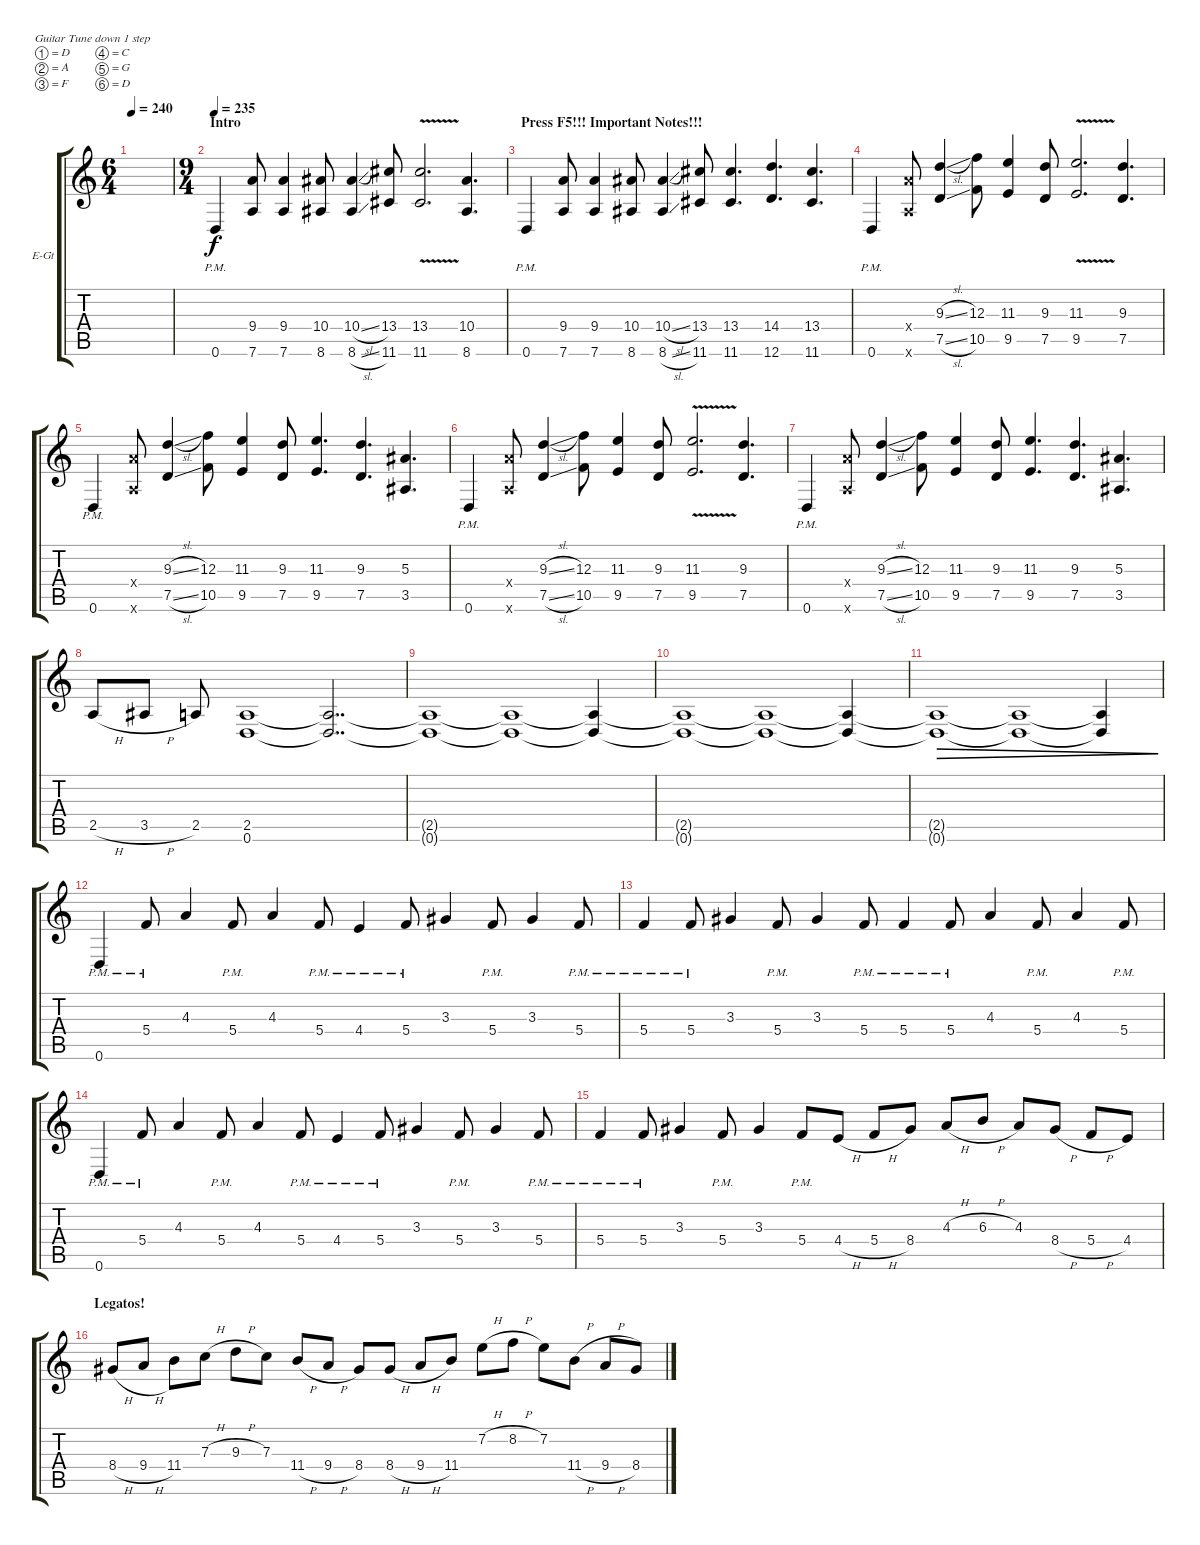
\defaultSystemsLayout 4
\bracketExtendMode groupsimilarinstruments
\firstSystemTrackNameOrientation horizontal
\otherSystemsTrackNameOrientation horizontal
\track ("Mathieu" "E-Gt") {instrument distortionguitar}
\staff {score tabs}
\tuning (D4 A3 F3 C3 G2 D2)
\ts (6 4)
\tempo 240
\clef g2
\ks c
|
\ts (9 4)
\section ("" "Intro")
\tempo 235
0.6{pm}.4 (7.6 9.4).8 (7.6 9.4).4 (8.6 10.4).8 (8.6{sl} 10.4{sl}).4 (11.6 13.4).8 (11.6{v} 13.4{v}).2{d} (8.6 10.4).4{d} |
\section ("" "Press F5!!! Important Notes!!!")
0.6{pm}.4 (7.6 9.4).8 (7.6 9.4).4 (8.6 10.4).8 (8.6{sl} 10.4{sl}).4 (11.6 13.4).8 (11.6 13.4).4{d} (12.6 14.4).4{d} (11.6 13.4).4{d} |
0.6{pm}.4 (7.6{x} 9.4{x}).8 (7.5{sl} 9.3{sl}).4 (10.5 12.3).8 (9.5 11.3).4 (7.5 9.3).8 (9.5{v} 11.3{v}).2{d} (7.5 9.3).4{d} |
0.6{pm}.4 (7.6{x} 9.4{x}).8 (7.5{sl} 9.3{sl}).4 (10.5 12.3).8 (9.5 11.3).4 (7.5 9.3).8 (9.5 11.3).4{d} (7.5 9.3).4{d} (3.5 5.3).4{d} |
0.6{pm}.4 (7.6{x} 9.4{x}).8 (7.5{sl} 9.3{sl}).4 (10.5 12.3).8 (9.5 11.3).4 (7.5 9.3).8 (9.5{v} 11.3{v}).2{d} (7.5 9.3).4{d} |
0.6{pm}.4 (7.6{x} 9.4{x}).8 (7.5{sl} 9.3{sl}).4 (10.5 12.3).8 (9.5 11.3).4 (7.5 9.3).8 (9.5 11.3).4{d} (7.5 9.3).4{d} (3.5 5.3).4{d} |
2.5{h}.8 3.5{h}.8 2.5.8 (0.6 2.5).1 (0.6{t} 2.5{t}).2{dd} |
(0.6{t} 2.5{t}).1 (2.5{t} 0.6{t}).1 (2.5{t} 0.6{t}).4 |
(0.6{t} 2.5{t}).1 (2.5{t} 0.6{t}).1 (0.6{t} 2.5{t}).4 |
(0.6{t} 2.5{t}).1{dec} (2.5{t} 0.6{t}).1{dec} (0.6{t} 2.5{t}).4{dec} |
0.6{pm}.4 5.4{pm}.8 4.3.4 5.4{pm}.8 4.3.4 5.4{pm}.8 4.4{pm}.4 5.4{pm}.8 3.3.4 5.4{pm}.8 3.3.4 5.4{pm}.8 |
5.4{pm}.4 5.4{pm}.8 3.3.4 5.4{pm}.8 3.3.4 5.4{pm}.8 5.4{pm}.4 5.4{pm}.8 4.3.4 5.4{pm}.8 4.3.4 5.4{pm}.8 |
0.6{pm}.4 5.4{pm}.8 4.3.4 5.4{pm}.8 4.3.4 5.4{pm}.8 4.4{pm}.4 5.4{pm}.8 3.3.4 5.4{pm}.8 3.3.4 5.4{pm}.8 |
5.4{pm}.4 5.4{pm}.8 3.3.4 5.4{pm}.8 3.3.4 5.4{pm}.8 4.4{h}.8 5.4{h}.8 8.4.8 4.3{h}.8 6.3{h}.8 4.3.8 8.4{h}.8 5.4{h}.8 4.4.8 |
\section ("" "Legatos!")
8.4{h}.8 9.4{h}.8 11.4.8 7.3{h}.8 9.3{h}.8 7.3.8 11.4{h}.8 9.4{h}.8 8.4.8 8.4{h}.8 9.4{h}.8 11.4.8 7.2{h}.8 8.2{h}.8 7.2.8 11.4{h}.8 9.4{h}.8 8.4.8
